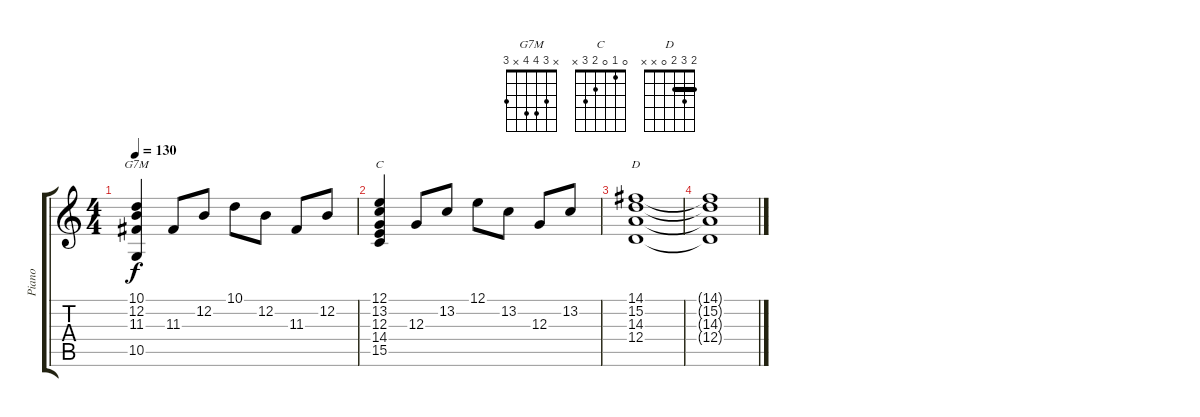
\track ("Piano" "Piano") {instrument acousticgrandpiano}
\staff {score tabs}
\tuning (E4 B3 G3 D3 A2 E2) {hide}
\chord ("G7M" x 3 4 4 x 3)
\chord ("C" 0 1 0 2 3 x)
\chord ("D" 2 3 2 0 x x) {barre 2}
\ts (4 4)
\tempo 130
\clef g2
\ks c
(10.1 12.2 11.3 10.5).4{ch "G7M" dy f} 11.3.8 12.2.8 10.1.8 12.2.8 11.3.8 12.2.8 |
(12.1 13.2 12.3 14.4 15.5).4{ch "C"} 12.3.8 13.2.8 12.1.8 13.2.8 12.3.8 13.2.8 |
(14.1 15.2 14.3 12.4).1{ch "D"} |
(14.1{t} 15.2{t} 14.3{t} 12.4{t}).1
